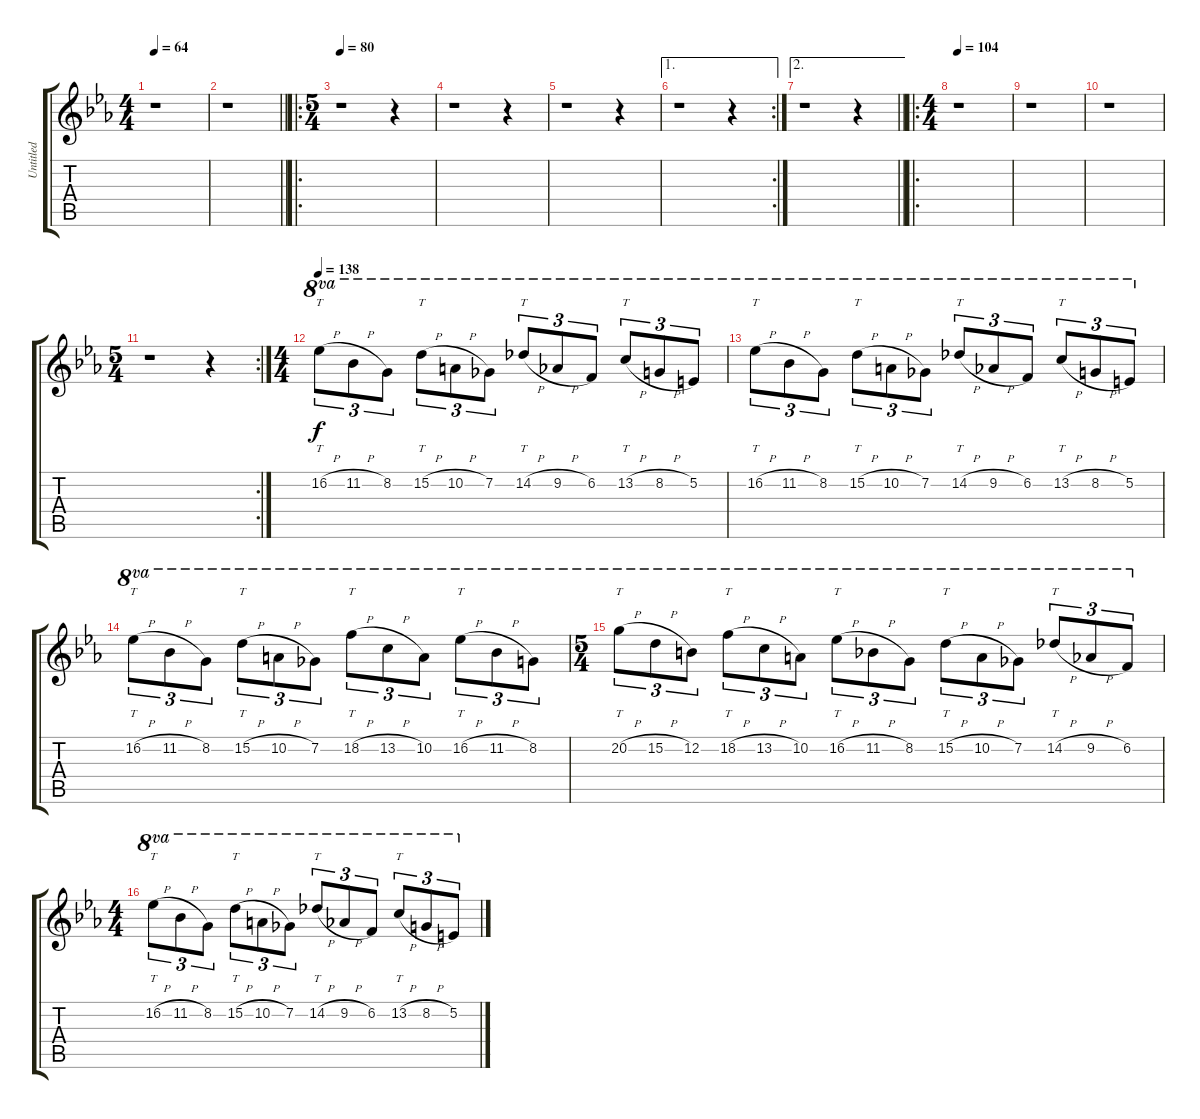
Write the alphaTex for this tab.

\track ("Untitled" "Untitled") {instrument distortionguitar}
\staff {score tabs}
\tuning (E4 B3 G3 D3 A2 E2) {hide}
\ts (4 4)
\tempo 64
\clef g2
\ks eb
r.1{dy f} |
\barLineRight lightlight
r.1 |
\ro
\ts (5 4)
\tempo 80
r.1 r.4 |
r.1 r.4 |
r.1 r.4 |
\ae 1
\rc 2
r.1 r.4 |
\ae 2
\barLineRight lightlight
r.1 r.4 |
\ro
\ts (4 4)
\tempo 104
r.1 |
r.1 |
r.1 |
\rc 2
\ts (5 4)
r.1 r.4 |
\ts (4 4)
\tempo 138
16.2{h}.8{tt tu (3 2) ot 8va} 11.2{h}.8{tu (3 2) ot 8va} 8.2.8{tu (3 2) ot 8va} 15.2{h}.8{tt tu (3 2) ot 8va} 10.2{h}.8{tu (3 2) ot 8va} 7.2.8{tu (3 2) ot 8va} 14.2{h}.8{tt tu (3 2) ot 8va} 9.2{h}.8{tu (3 2) ot 8va} 6.2.8{tu (3 2) ot 8va} 13.2{h}.8{tt tu (3 2) ot 8va} 8.2{h}.8{tu (3 2) ot 8va} 5.2.8{tu (3 2) ot 8va} |
16.2{h}.8{tt tu (3 2) ot 8va} 11.2{h}.8{tu (3 2) ot 8va} 8.2.8{tu (3 2) ot 8va} 15.2{h}.8{tt tu (3 2) ot 8va} 10.2{h}.8{tu (3 2) ot 8va} 7.2.8{tu (3 2) ot 8va} 14.2{h}.8{tt tu (3 2) ot 8va} 9.2{h}.8{tu (3 2) ot 8va} 6.2.8{tu (3 2) ot 8va} 13.2{h}.8{tt tu (3 2) ot 8va} 8.2{h}.8{tu (3 2) ot 8va} 5.2.8{tu (3 2) ot 8va} |
16.2{h}.8{tt tu (3 2) ot 8va} 11.2{h}.8{tu (3 2) ot 8va} 8.2.8{tu (3 2) ot 8va} 15.2{h}.8{tt tu (3 2) ot 8va} 10.2{h}.8{tu (3 2) ot 8va} 7.2.8{tu (3 2) ot 8va} 18.2{h}.8{tt tu (3 2) ot 8va} 13.2{h}.8{tu (3 2) ot 8va} 10.2.8{tu (3 2) ot 8va} 16.2{h}.8{tt tu (3 2) ot 8va} 11.2{h}.8{tu (3 2) ot 8va} 8.2.8{tu (3 2) ot 8va} |
\ts (5 4)
20.2{h}.8{tt tu (3 2) ot 8va} 15.2{h}.8{tu (3 2) ot 8va} 12.2.8{tu (3 2) ot 8va} 18.2{h}.8{tt tu (3 2) ot 8va} 13.2{h}.8{tu (3 2) ot 8va} 10.2.8{tu (3 2) ot 8va} 16.2{h}.8{tt tu (3 2) ot 8va} 11.2{h}.8{tu (3 2) ot 8va} 8.2.8{tu (3 2) ot 8va} 15.2{h}.8{tt tu (3 2) ot 8va} 10.2{h}.8{tu (3 2) ot 8va} 7.2.8{tu (3 2) ot 8va} 14.2{h}.8{tt tu (3 2) ot 8va} 9.2{h}.8{tu (3 2) ot 8va} 6.2.8{tu (3 2) ot 8va} |
\ts (4 4)
16.2{h}.8{tt tu (3 2) ot 8va} 11.2{h}.8{tu (3 2) ot 8va} 8.2.8{tu (3 2) ot 8va} 15.2{h}.8{tt tu (3 2) ot 8va} 10.2{h}.8{tu (3 2) ot 8va} 7.2.8{tu (3 2) ot 8va} 14.2{h}.8{tt tu (3 2) ot 8va} 9.2{h}.8{tu (3 2) ot 8va} 6.2.8{tu (3 2) ot 8va} 13.2{h}.8{tt tu (3 2) ot 8va} 8.2{h}.8{tu (3 2) ot 8va} 5.2.8{tu (3 2) ot 8va}
